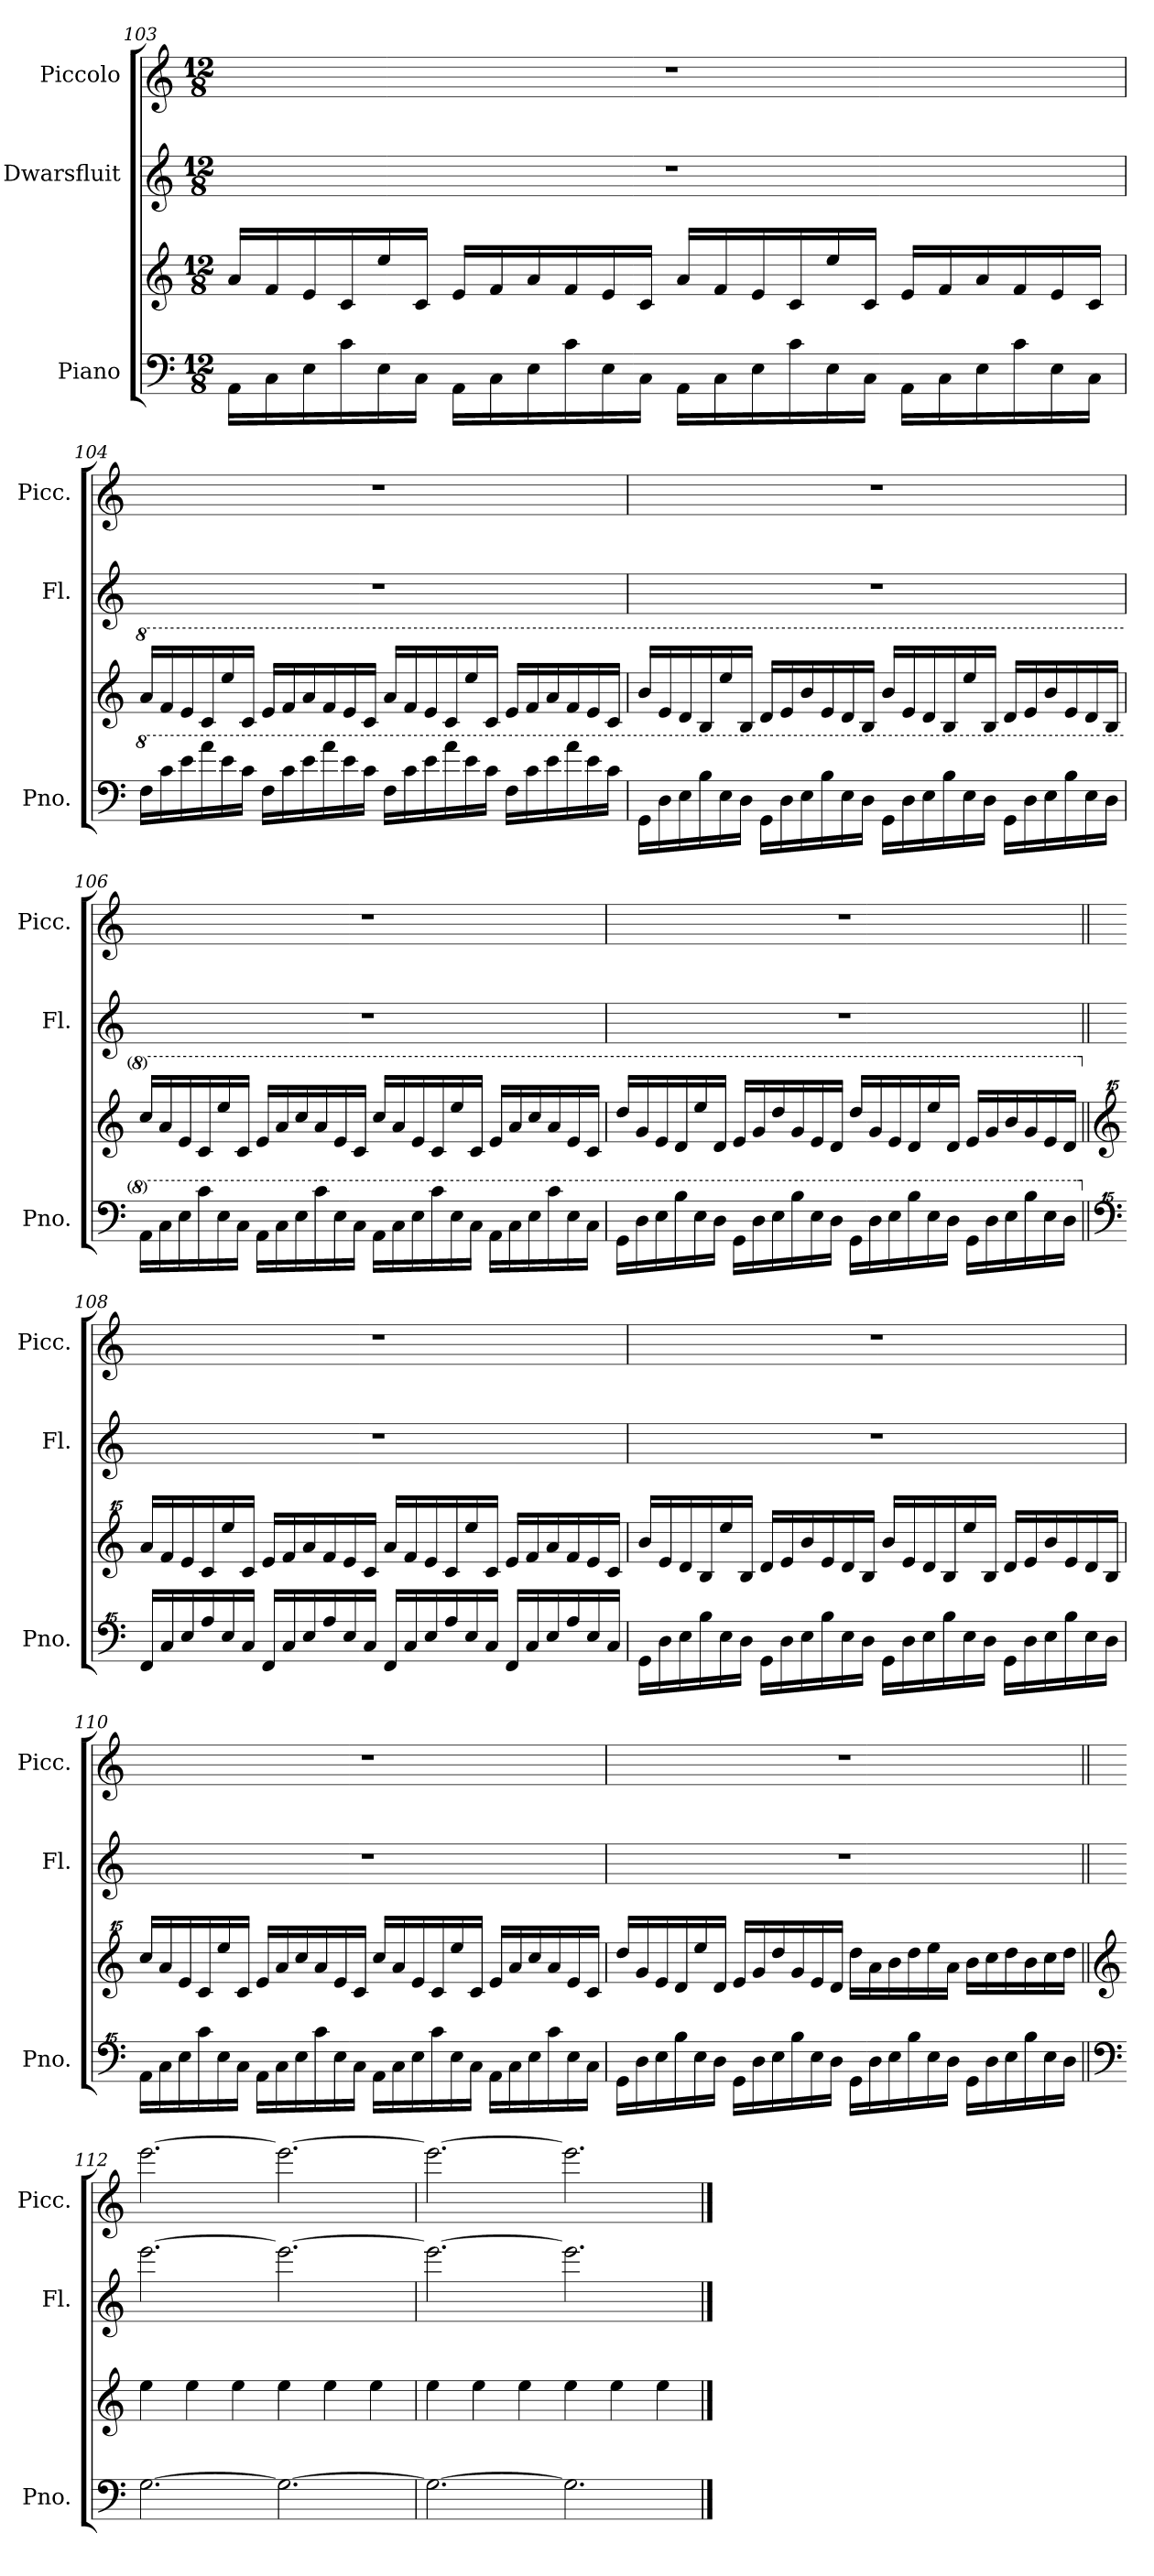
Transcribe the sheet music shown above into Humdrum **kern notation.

**kern	**kern	**kern	**kern
*part3	*part3	*part2	*part1
*staff4	*staff3	*staff2	*staff1
*I"Piano	*	*I"Dwarsfluit	*I"Piccolo
*I'Pno.	*	*I'Fl.	*I'Picc.
!!LO:LB:g=z
*clefF4	*clefG2	*clefG2	*clefG2
*	*	*	*ITrd-7c-12
*k[]	*k[]	*k[]	*k[]
*M12/8	*M12/8	*M12/8	*M12/8
=103	=103	=103	=103
16AA\LL	16a/LL	1.r	1.r
16C\	16f/	.	.
16E\	16e/	.	.
16c\	16c/	.	.
16E\	16ee/	.	.
16C\JJ	16c/JJ	.	.
16AA\LL	16e/LL	.	.
16C\	16f/	.	.
16E\	16a/	.	.
16c\	16f/	.	.
16E\	16e/	.	.
16C\JJ	16c/JJ	.	.
16AA\LL	16a/LL	.	.
16C\	16f/	.	.
16E\	16e/	.	.
16c\	16c/	.	.
16E\	16ee/	.	.
16C\JJ	16c/JJ	.	.
16AA\LL	16e/LL	.	.
16C\	16f/	.	.
16E\	16a/	.	.
16c\	16f/	.	.
16E\	16e/	.	.
16C\JJ	16c/JJ	.	.
!!LO:PB:g=z
=104	=104	=104	=104
*8va	*	*	*
*	*8va	*	*
16f\LL	16aa/LL	1.r	1.r
16cc\	16ff/	.	.
16ee\	16ee/	.	.
16aa\	16cc/	.	.
16ee\	16eee/	.	.
16cc\JJ	16cc/JJ	.	.
16f\LL	16ee/LL	.	.
16cc\	16ff/	.	.
16ee\	16aa/	.	.
16aa\	16ff/	.	.
16ee\	16ee/	.	.
16cc\JJ	16cc/JJ	.	.
16f\LL	16aa/LL	.	.
16cc\	16ff/	.	.
16ee\	16ee/	.	.
16aa\	16cc/	.	.
16ee\	16eee/	.	.
16cc\JJ	16cc/JJ	.	.
16f\LL	16ee/LL	.	.
16cc\	16ff/	.	.
16ee\	16aa/	.	.
16aa\	16ff/	.	.
16ee\	16ee/	.	.
16cc\JJ	16cc/JJ	.	.
!!LO:LB:g=z
=105	=105	=105	=105
16G\LL	16bb/LL	1.r	1.r
16d\	16ee/	.	.
16e\	16dd/	.	.
16b\	16b/	.	.
16e\	16eee/	.	.
16d\JJ	16b/JJ	.	.
16G\LL	16dd/LL	.	.
16d\	16ee/	.	.
16e\	16bb/	.	.
16b\	16ee/	.	.
16e\	16dd/	.	.
16d\JJ	16b/JJ	.	.
16G\LL	16bb/LL	.	.
16d\	16ee/	.	.
16e\	16dd/	.	.
16b\	16b/	.	.
16e\	16eee/	.	.
16d\JJ	16b/JJ	.	.
16G\LL	16dd/LL	.	.
16d\	16ee/	.	.
16e\	16bb/	.	.
16b\	16ee/	.	.
16e\	16dd/	.	.
16d\JJ	16b/JJ	.	.
!!LO:LB:g=z
=106	=106	=106	=106
16A\LL	16ccc/LL	1.r	1.r
16c\	16aa/	.	.
16e\	16ee/	.	.
16cc\	16cc/	.	.
16e\	16eee/	.	.
16c\JJ	16cc/JJ	.	.
16A\LL	16ee/LL	.	.
16c\	16aa/	.	.
16e\	16ccc/	.	.
16cc\	16aa/	.	.
16e\	16ee/	.	.
16c\JJ	16cc/JJ	.	.
16A\LL	16ccc/LL	.	.
16c\	16aa/	.	.
16e\	16ee/	.	.
16cc\	16cc/	.	.
16e\	16eee/	.	.
16c\JJ	16cc/JJ	.	.
16A\LL	16ee/LL	.	.
16c\	16aa/	.	.
16e\	16ccc/	.	.
16cc\	16aa/	.	.
16e\	16ee/	.	.
16c\JJ	16cc/JJ	.	.
!!LO:PB:g=z
=107	=107	=107	=107
16G\LL	16ddd/LL	1.r	1.r
16d\	16gg/	.	.
16e\	16ee/	.	.
16b\	16dd/	.	.
16e\	16eee/	.	.
16d\JJ	16dd/JJ	.	.
16G\LL	16ee/LL	.	.
16d\	16gg/	.	.
16e\	16ddd/	.	.
16b\	16gg/	.	.
16e\	16ee/	.	.
16d\JJ	16dd/JJ	.	.
16G\LL	16ddd/LL	.	.
16d\	16gg/	.	.
16e\	16ee/	.	.
16b\	16dd/	.	.
16e\	16eee/	.	.
16d\JJ	16dd/JJ	.	.
16G\LL	16ee/LL	.	.
16d\	16gg/	.	.
16e\	16bb/	.	.
16b\	16gg/	.	.
16e\	16ee/	.	.
16d\JJ	16dd/JJ	.	.
!!LO:LB:g=z
=108||	=108||	=108||	=108||
*clefF^^4	*clefG^^2	*	*
*X8va	*	*	*
*	*X8va	*	*
16f/LL	16aaa/LL	1.r	1.r
16cc/	16fff/	.	.
16ee/	16eee/	.	.
16aa/	16ccc/	.	.
16ee/	16eeee/	.	.
16cc/JJ	16ccc/JJ	.	.
16f/LL	16eee/LL	.	.
16cc/	16fff/	.	.
16ee/	16aaa/	.	.
16aa/	16fff/	.	.
16ee/	16eee/	.	.
16cc/JJ	16ccc/JJ	.	.
16f/LL	16aaa/LL	.	.
16cc/	16fff/	.	.
16ee/	16eee/	.	.
16aa/	16ccc/	.	.
16ee/	16eeee/	.	.
16cc/JJ	16ccc/JJ	.	.
16f/LL	16eee/LL	.	.
16cc/	16fff/	.	.
16ee/	16aaa/	.	.
16aa/	16fff/	.	.
16ee/	16eee/	.	.
16cc/JJ	16ccc/JJ	.	.
!!LO:LB:g=z
=109	=109	=109	=109
16g\LL	16bbb/LL	1.r	1.r
16dd\	16eee/	.	.
16ee\	16ddd/	.	.
16bb\	16bb/	.	.
16ee\	16eeee/	.	.
16dd\JJ	16bb/JJ	.	.
16g\LL	16ddd/LL	.	.
16dd\	16eee/	.	.
16ee\	16bbb/	.	.
16bb\	16eee/	.	.
16ee\	16ddd/	.	.
16dd\JJ	16bb/JJ	.	.
16g\LL	16bbb/LL	.	.
16dd\	16eee/	.	.
16ee\	16ddd/	.	.
16bb\	16bb/	.	.
16ee\	16eeee/	.	.
16dd\JJ	16bb/JJ	.	.
16g\LL	16ddd/LL	.	.
16dd\	16eee/	.	.
16ee\	16bbb/	.	.
16bb\	16eee/	.	.
16ee\	16ddd/	.	.
16dd\JJ	16bb/JJ	.	.
!!LO:PB:g=z
=110	=110	=110	=110
16a\LL	16cccc/LL	1.r	1.r
16cc\	16aaa/	.	.
16ee\	16eee/	.	.
16ccc\	16ccc/	.	.
16ee\	16eeee/	.	.
16cc\JJ	16ccc/JJ	.	.
16a\LL	16eee/LL	.	.
16cc\	16aaa/	.	.
16ee\	16cccc/	.	.
16ccc\	16aaa/	.	.
16ee\	16eee/	.	.
16cc\JJ	16ccc/JJ	.	.
16a\LL	16cccc/LL	.	.
16cc\	16aaa/	.	.
16ee\	16eee/	.	.
16ccc\	16ccc/	.	.
16ee\	16eeee/	.	.
16cc\JJ	16ccc/JJ	.	.
16a\LL	16eee/LL	.	.
16cc\	16aaa/	.	.
16ee\	16cccc/	.	.
16ccc\	16aaa/	.	.
16ee\	16eee/	.	.
16cc\JJ	16ccc/JJ	.	.
!!LO:LB:g=z
=111	=111	=111	=111
16g\LL	16dddd/LL	1.r	1.r
16dd\	16ggg/	.	.
16ee\	16eee/	.	.
16bb\	16ddd/	.	.
16ee\	16eeee/	.	.
16dd\JJ	16ddd/JJ	.	.
16g\LL	16eee/LL	.	.
16dd\	16ggg/	.	.
16ee\	16dddd/	.	.
16bb\	16ggg/	.	.
16ee\	16eee/	.	.
16dd\JJ	16ddd/JJ	.	.
16g\LL	16dddd\LL	.	.
16dd\	16aaa\	.	.
16ee\	16bbb\	.	.
16bb\	16dddd\	.	.
16ee\	16eeee\	.	.
16dd\JJ	16aaa\JJ	.	.
16g\LL	16bbb\LL	.	.
16dd\	16cccc\	.	.
16ee\	16dddd\	.	.
16bb\	16bbb\	.	.
16ee\	16cccc\	.	.
16dd\JJ	16dddd\JJ	.	.
=112||	=112||	=112||	=112||
*clefF4	*clefG2	*	*
[2.G\	4ee\	[2.eee\	[2.eeee\
.	4ee\	.	.
.	4ee\	.	.
2.G\_	4ee\	2.eee\_	2.eeee\_
.	4ee\	.	.
.	4ee\	.	.
=113	=113	=113	=113
2.G\_	4ee\	2.eee\_	2.eeee\_
.	4ee\	.	.
.	4ee\	.	.
2.G\]	4ee\	2.eee\]	2.eeee\]
.	4ee\	.	.
.	4ee\	.	.
==	==	==	==
*-	*-	*-	*-
